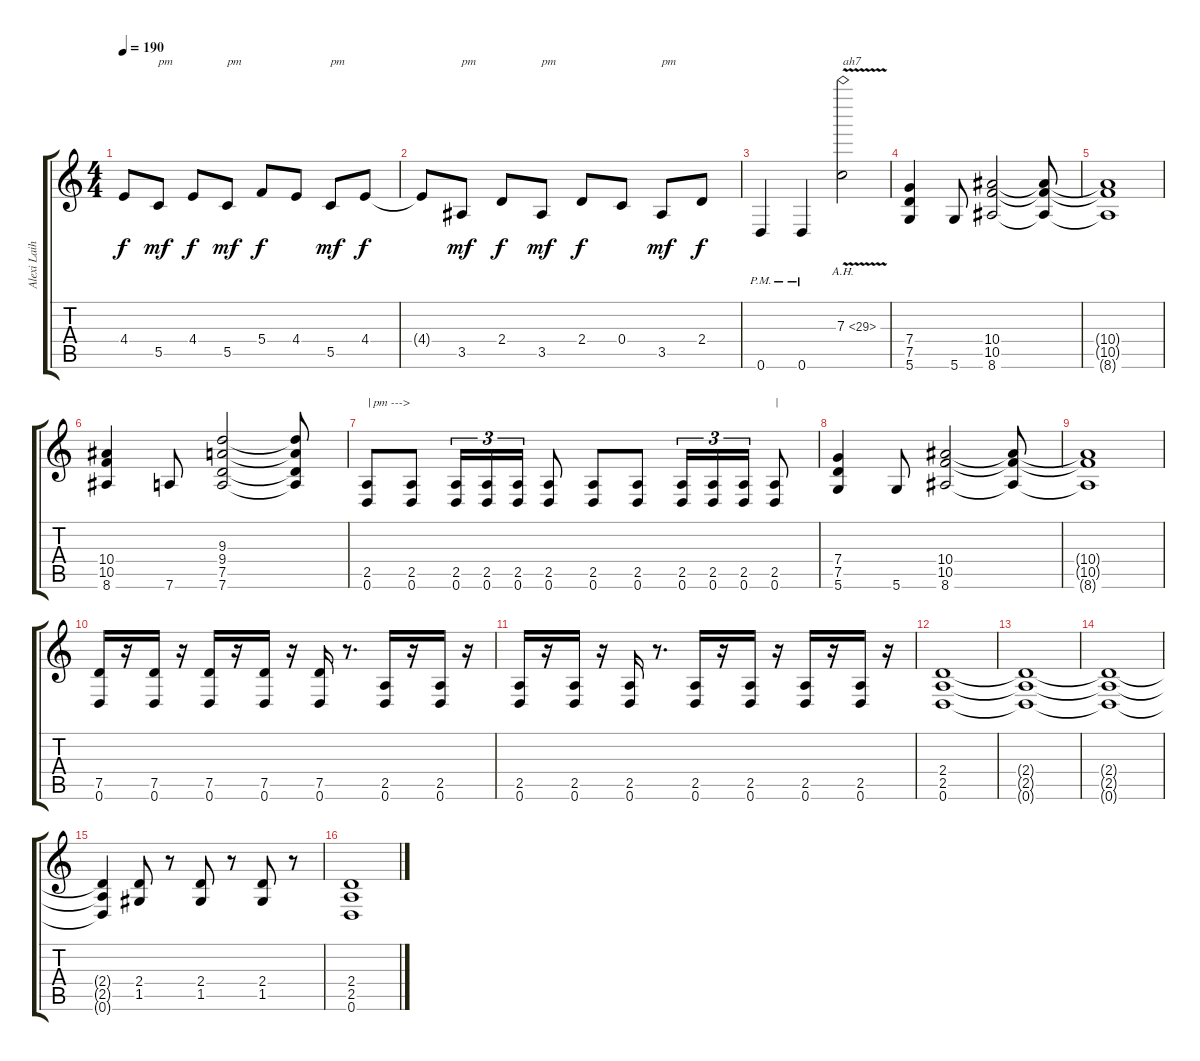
\track ("Alexi Laiho" "Alexi Laih") {instrument distortionguitar}
\staff {score tabs}
\tuning (D4 A3 F3 C3 G2 D2) {hide}
\ts (4 4)
\tempo 190
\clef g2
\ks c
4.4{t}.8{dy f} 5.5.8{txt "pm" dy mf} 4.4.8{dy f} 5.5.8{txt "pm" dy mf} 5.4.8{dy f} 4.4.8 5.5.8{txt "pm" dy mf} 4.4.8{dy f} |
4.4{t}.8 3.5.8{txt "pm" dy mf} 2.4.8{dy f} 3.5.8{txt "pm" dy mf} 2.4.8{dy f} 0.4.8 3.5.8{txt "pm" dy mf} 2.4.8{dy f} |
0.6{pm}.4 0.6{pm}.4 7.3{ah 22 v}.2{txt "ah7"} |
(7.4 7.5 5.6).4{instrument distortionguitar} 5.6.8 (10.4 10.5 8.6).2 (10.4{t} 10.5{t} 8.6{t}).8 |
(10.4{t} 10.5{t} 8.6{t}).1 |
(10.4 10.5 8.6).4 7.6.8 (9.3 9.4 7.5 7.6).2 (9.3{t} 9.4{t} 7.5{t} 7.6{t}).8 |
(2.5 0.6).8{txt "| pm --->"} (2.5 0.6).8 (2.5 0.6).16{tu (3 2)} (2.5 0.6).16{tu (3 2)} (2.5 0.6).16{tu (3 2)} (2.5 0.6).8 (2.5 0.6).8 (2.5 0.6).8 (2.5 0.6).16{tu (3 2)} (2.5 0.6).16{tu (3 2)} (2.5 0.6).16{tu (3 2)} (2.5 0.6).8{txt "|"} |
(7.4 7.5 5.6).4 5.6.8 (10.4 10.5 8.6).2 (10.4{t} 10.5{t} 8.6{t}).8 |
(10.4{t} 10.5{t} 8.6{t}).1 |
(7.5 0.6).16 r.16 (7.5 0.6).16 r.16 (7.5 0.6).16 r.16 (7.5 0.6).16 r.16 (7.5 0.6).16 r.8{d} (2.5 0.6).16 r.16 (2.5 0.6).16 r.16 |
(2.5 0.6).16 r.16 (2.5 0.6).16 r.16 (2.5 0.6).16 r.8{d} (2.5 0.6).16 r.16 (2.5 0.6).16 r.16 (2.5 0.6).16 r.16 (2.5 0.6).16 r.16 |
(2.4 2.5 0.6).1 |
(2.4{t} 2.5{t} 0.6{t}).1 |
(2.4{t} 2.5{t} 0.6{t}).1 |
(2.4{t} 2.5{t} 0.6{t}).4 (2.4 1.5).8 r.8 (2.4 1.5).8 r.8 (2.4 1.5).8 r.8 |
(2.4 2.5 0.6).1
